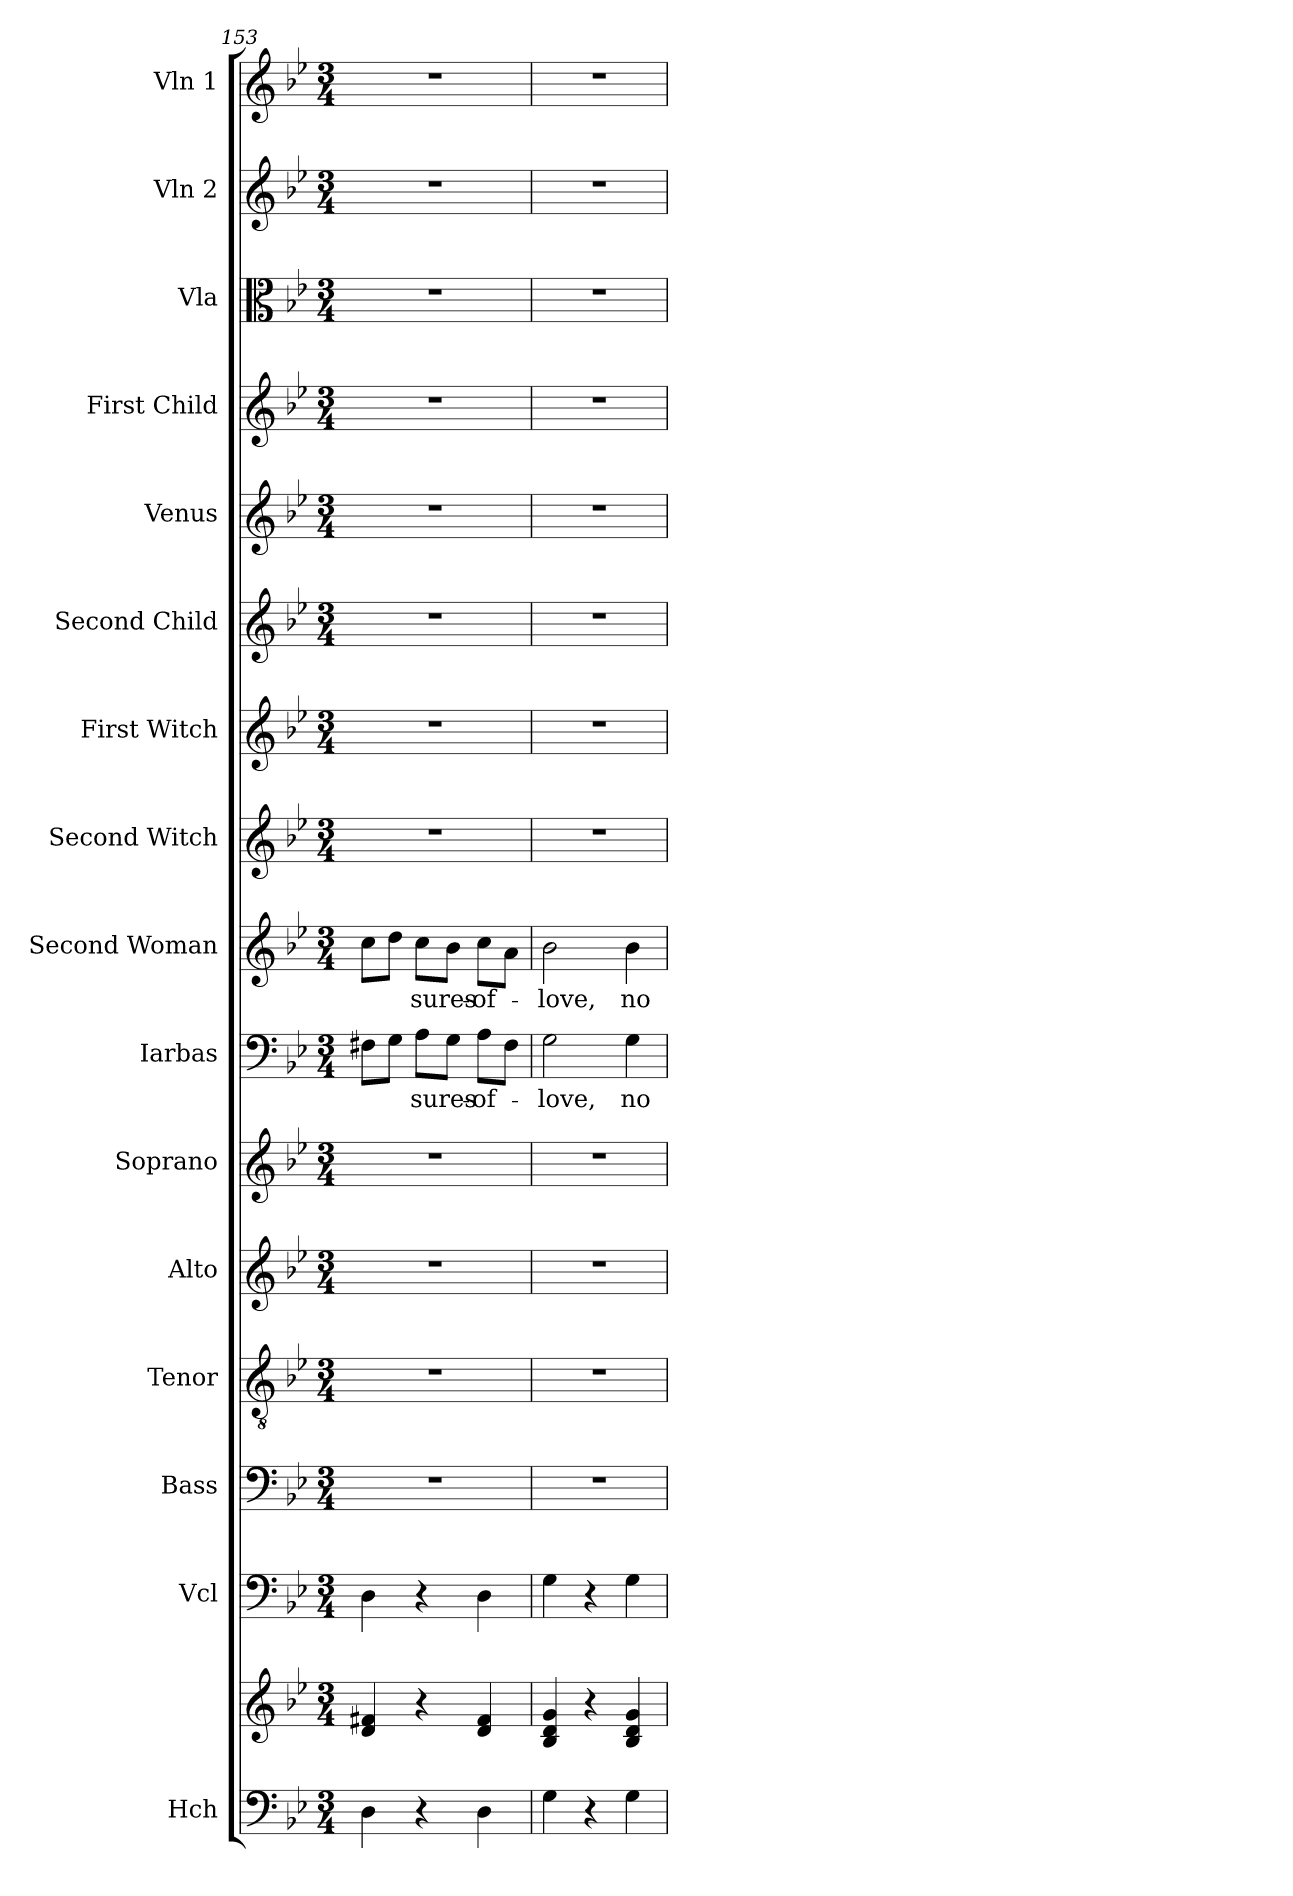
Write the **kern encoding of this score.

**kern	**kern	**kern	**kern	**kern	**kern	**kern	**kern	**text	**kern	**text	**kern	**kern	**kern	**kern	**kern	**kern	**kern	**kern
*part16	*part16	*part15	*part14	*part13	*part12	*part11	*part10	*part10	*part9	*part9	*part8	*part7	*part6	*part5	*part4	*part3	*part2	*part1
*staff17	*staff16	*staff15	*staff14	*staff13	*staff12	*staff11	*staff10	*staff10	*staff9	*staff9	*staff8	*staff7	*staff6	*staff5	*staff4	*staff3	*staff2	*staff1
*I"Hch	*	*I"Vcl	*I"Bass	*I"Tenor	*I"Alto	*I"Soprano	*I"Iarbas	*	*I"Second Woman	*	*I"Second Witch	*I"First Witch	*I"Second Child	*I"Venus	*I"First Child	*I"Vla	*I"Vln 2	*I"Vln 1
*I'Hch.	*	*I'Vc.	*I'B.	*I'T.	*I'A.	*I'S.	*I'I.	*	*I'2W	*	*I'W2.	*I'W1	*I'C2.	*I'V.	*I'C1	*I'Vla.	*I'Vln.	*I'Vln.
*clefF4	*clefG2	*clefF4	*clefF4	*clefGv2	*clefG2	*clefG2	*clefF4	*	*clefG2	*	*clefG2	*clefG2	*clefG2	*clefG2	*clefG2	*clefC3	*clefG2	*clefG2
*k[b-e-]	*k[b-e-]	*k[b-e-]	*k[b-e-]	*k[b-e-]	*k[b-e-]	*k[b-e-]	*k[b-e-]	*	*k[b-e-]	*	*k[b-e-]	*k[b-e-]	*k[b-e-]	*k[b-e-]	*k[b-e-]	*k[b-e-]	*k[b-e-]	*k[b-e-]
*M3/4	*M3/4	*M3/4	*M3/4	*M3/4	*M3/4	*M3/4	*M3/4	*	*M3/4	*	*M3/4	*M3/4	*M3/4	*M3/4	*M3/4	*M3/4	*M3/4	*M3/4
=153	=153	=153	=153	=153	=153	=153	=153	=153	=153	=153	=153	=153	=153	=153	=153	=153	=153	=153
4D\	4d/ 4f#X/	4D\	2.r	2.r	2.r	2.r	8F#X\L	.	8cc\L	.	2.r	2.r	2.r	2.r	2.r	2.r	2.r	2.r
.	.	.	.	.	.	.	8G\J	.	8dd\J	.	.	.	.	.	.	.	.	.
!	!	!	!	!	!	!	!	!LO:LY:b	!	!LO:LY:b	!	!	!	!	!	!	!	!
4r	4r	4r	.	.	.	.	8A\L	-sures-	8cc\L	-sures-	.	.	.	.	.	.	.	.
.	.	.	.	.	.	.	8G\J	.	8b-\J	.	.	.	.	.	.	.	.	.
!	!	!	!	!	!	!	!	!LO:LY:b	!	!LO:LY:b	!	!	!	!	!	!	!	!
4D\	4d/ 4f#/	4D\	.	.	.	.	8A\L	-of-	8cc\L	-of-	.	.	.	.	.	.	.	.
.	.	.	.	.	.	.	8F#\J	.	8a\J	.	.	.	.	.	.	.	.	.
=154	=154	=154	=154	=154	=154	=154	=154	=154	=154	=154	=154	=154	=154	=154	=154	=154	=154	=154
!	!	!	!	!	!	!	!	!LO:LY:b	!	!LO:LY:b	!	!	!	!	!	!	!	!
4G\	4B-/ 4d/ 4g/	4G\	2.r	2.r	2.r	2.r	2G\	-love,	2b-\	-love,	2.r	2.r	2.r	2.r	2.r	2.r	2.r	2.r
4r	4r	4r	.	.	.	.	.	.	.	.	.	.	.	.	.	.	.	.
!	!	!	!	!	!	!	!	!LO:LY:b	!	!LO:LY:b	!	!	!	!	!	!	!	!
4G\	4B-/ 4d/ 4g/	4G\	.	.	.	.	4G\	no	4b-\	no	.	.	.	.	.	.	.	.
=	=	=	=	=	=	=	=	=	=	=	=	=	=	=	=	=	=	=
*-	*-	*-	*-	*-	*-	*-	*-	*-	*-	*-	*-	*-	*-	*-	*-	*-	*-	*-
